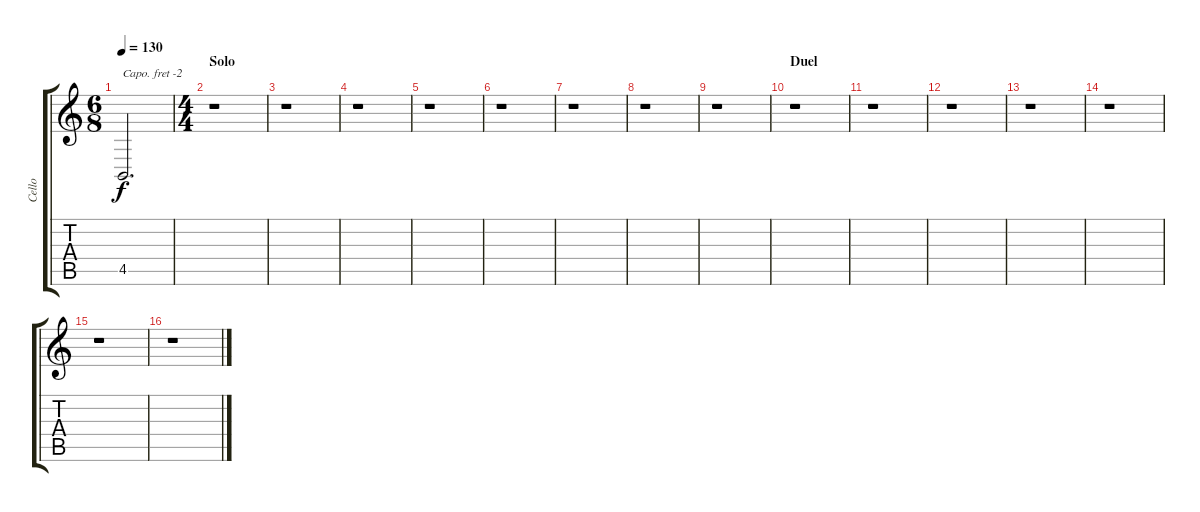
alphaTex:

\track ("Cello" "Cello") {instrument cello}
\staff {score tabs}
\capo -2
\tuning (E4 B3 G3 D3 A2 D2) {hide}
\ts (6 8)
\tempo 130
\clef g2
\ks c
4.5.2{d dy f} |
\ts (4 4)
\section ("" "Solo")
r.1 |
r.1 |
r.1 |
r.1 |
r.1 |
r.1 |
r.1 |
r.1 |
\section ("" "Duel")
r.1 |
r.1 |
r.1 |
r.1 |
r.1 |
r.1 |
r.1
